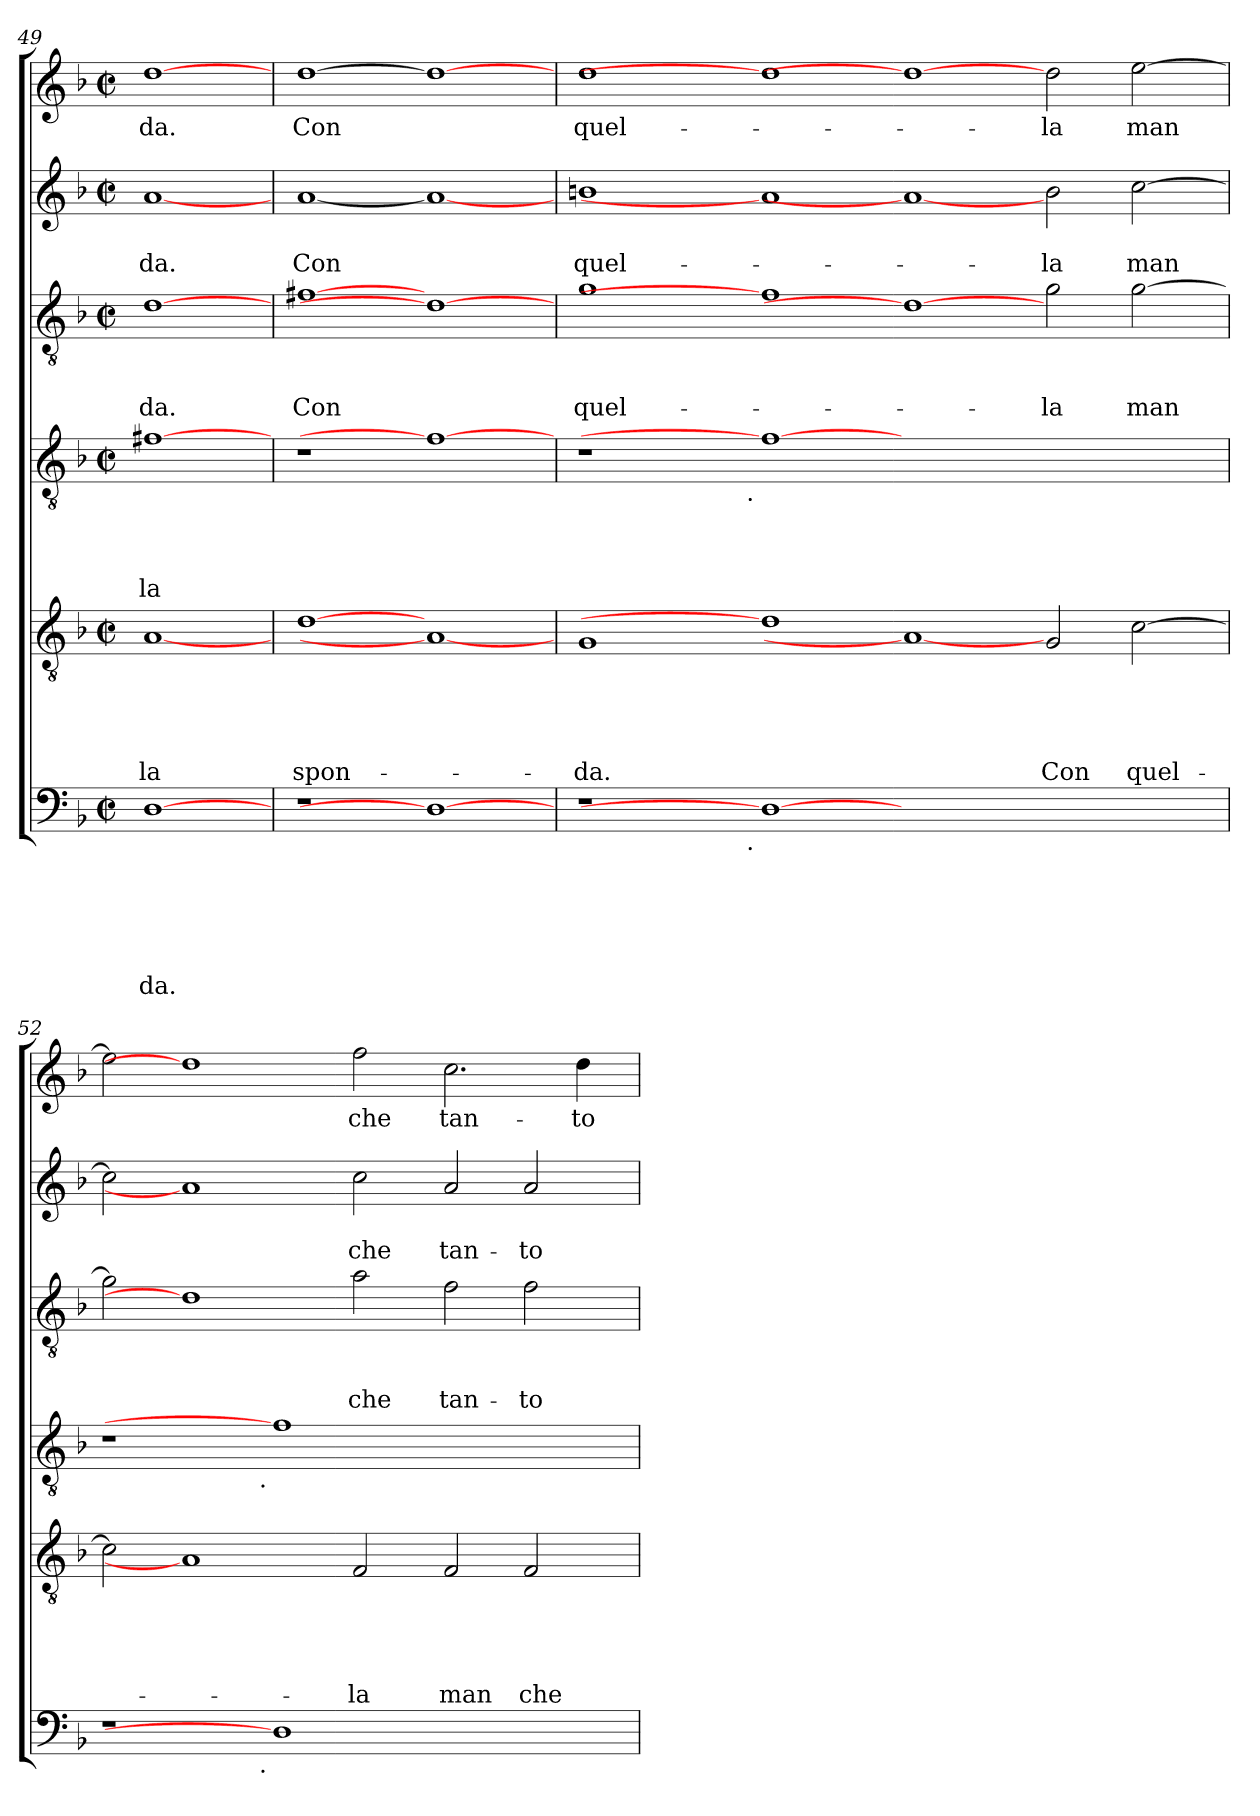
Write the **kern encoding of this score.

**kern	**text	**text	**text	**text	**text	**text	**kern	**text	**text	**text	**text	**text	**kern	**text	**text	**text	**text	**kern	**text	**text	**text	**kern	**text	**text	**kern	**text
*part6	*part6	*part6	*part6	*part6	*part6	*part6	*part5	*part5	*part5	*part5	*part5	*part5	*part4	*part4	*part4	*part4	*part4	*part3	*part3	*part3	*part3	*part2	*part2	*part2	*part1	*part1
*staff6	*staff6	*staff6	*staff6	*staff6	*staff6	*staff6	*staff5	*staff5	*staff5	*staff5	*staff5	*staff5	*staff4	*staff4	*staff4	*staff4	*staff4	*staff3	*staff3	*staff3	*staff3	*staff2	*staff2	*staff2	*staff1	*staff1
*clefF4	*	*	*	*	*	*	*clefGv2	*	*	*	*	*	*clefGv2	*	*	*	*	*clefGv2	*	*	*	*clefG2	*	*	*clefG2	*
*k[b-]	*	*	*	*	*	*	*k[b-]	*	*	*	*	*	*k[b-]	*	*	*	*	*k[b-]	*	*	*	*k[b-]	*	*	*k[b-]	*
*F:	*	*	*	*	*	*	*F:	*	*	*	*	*	*F:	*	*	*	*	*F:	*	*	*	*F:	*	*	*F:	*
*M2/2	*	*	*	*	*	*	*M2/2	*	*	*	*	*	*M2/2	*	*	*	*	*M2/2	*	*	*	*M2/2	*	*	*M2/2	*
*met(c|)	*	*	*	*	*	*	*met(c|)	*	*	*	*	*	*met(c|)	*	*	*	*	*met(c|)	*	*	*	*met(c|)	*	*	*met(c|)	*
=49	=49	=49	=49	=49	=49	=49	=49	=49	=49	=49	=49	=49	=49	=49	=49	=49	=49	=49	=49	=49	=49	=49	=49	=49	=49	=49
!	!	!	!	!	!	!LO:LY:b	!	!	!	!	!	!LO:LY:b	!	!	!	!	!LO:LY:b	!	!	!	!LO:LY:b	!	!	!LO:LY:b	!	!LO:LY:b
[1D	.	.	.	.	.	-da.	[1A	.	.	.	.	la	[1f#X	.	.	.	la	[1d	.	.	-da.	[1a	.	-da.	[1dd	-da.
!!LO:PB:g=z
=50	=50	=50	=50	=50	=50	=50	=50	=50	=50	=50	=50	=50	=50	=50	=50	=50	=50	=50	=50	=50	=50	=50	=50	=50	=50	=50
!	!	!	!	!	!	!	!	!	!	!	!	!LO:LY:b	!	!	!	!	!	!	!	!	!LO:LY:b	!	!	!LO:LY:b	!	!LO:LY:b
1r	.	.	.	.	.	.	[1d	.	.	.	.	spon-	1r	.	.	.	.	[1f#X	.	.	Con	[1a	.	Con	[1dd	Con
1D_	.	.	.	.	.	.	1A_	.	.	.	.	.	1f#_	.	.	.	.	1d_	.	.	.	1a_	.	.	1dd_	.
=51	=51	=51	=51	=51	=51	=51	=51	=51	=51	=51	=51	=51	=51	=51	=51	=51	=51	=51	=51	=51	=51	=51	=51	=51	=51	=51
!	!	!	!	!	!	!	!	!	!	!	!	!LO:LY:b	!	!	!	!	!	!	!	!	!LO:LY:b	!	!	!LO:LY:b	!	!LO:LY:b
*^	*	*	*	*	*	*	*	*	*	*	*	*	*^	*	*	*	*	*	*	*	*	*	*	*	*	*
1r	2ryy	.	.	.	.	.	.	1G	.	.	.	.	-da.	1r	2ryy	.	.	.	.	1g	.	.	quel-	1bn	.	quel-	1dd	quel-
.	4...ryy	.	.	.	.	.	.	.	.	.	.	.	.	.	4...ryy	.	.	.	.	.	.	.	.	.	.	.	.	.
!	!	!	!	!	!	!	!	!	!	!	!	!	!	!	!LO:TX:b:t=.	!	!	!	!	!	!	!	!	!	!	!	!	!
!	!LO:TX:b:t=.	!	!	!	!	!	!	!	!	!	!	!	!	!	!	!	!	!	!	!	!	!	!	!	!	!	!	!
.	1ryy	.	.	.	.	.	.	.	.	.	.	.	.	.	1ryy	.	.	.	.	.	.	.	.	.	.	.	.	.
1D_	.	.	.	.	.	.	.	1d]	.	.	.	.	.	1f#_	.	.	.	.	.	1f#]	.	.	.	1a]	.	.	1dd]	.
.	1ryy	.	.	.	.	.	.	.	.	.	.	.	.	.	1ryy	.	.	.	.	.	.	.	.	.	.	.	.	.
0ryy	.	.	.	.	.	.	.	1A_	.	.	.	.	.	0ryy	.	.	.	.	.	1d_	.	.	.	1a_	.	.	1dd_	.
.	1ryy	.	.	.	.	.	.	.	.	.	.	.	.	.	1ryy	.	.	.	.	.	.	.	.	.	.	.	.	.
!	!	!	!	!	!	!	!	!	!	!	!	!	!LO:LY:b	!	!	!	!	!	!	!	!	!	!LO:LY:b	!	!	!LO:LY:b	!	!LO:LY:b
.	.	.	.	.	.	.	.	2G/	.	.	.	.	Con	.	.	.	.	.	.	2g\	.	.	-la	2b\	.	-la	2dd\	-la
!	!	!	!	!	!	!	!	!	!	!	!	!	!LO:LY:b	!	!	!	!	!	!	!	!	!	!LO:LY:b	!	!	!LO:LY:b	!	!LO:LY:b
.	.	.	.	.	.	.	.	[>2c\	.	.	.	.	quel-	.	.	.	.	.	.	[>2g\	.	.	man	[>2cc\	.	man	[>2ee\	man
.	32ryy	.	.	.	.	.	.	.	.	.	.	.	.	.	32ryy	.	.	.	.	.	.	.	.	.	.	.	.	.
=52	=52	=52	=52	=52	=52	=52	=52	=52	=52	=52	=52	=52	=52	=52	=52	=52	=52	=52	=52	=52	=52	=52	=52	=52	=52	=52	=52	=52
1r	2ryy	.	.	.	.	.	.	2c\]	.	.	.	.	.	1r	2ryy	.	.	.	.	2g\]	.	.	.	2cc\]	.	.	2ee\]	.
.	4...ryy	.	.	.	.	.	.	1A]	.	.	.	.	.	.	4...ryy	.	.	.	.	1d]	.	.	.	1a]	.	.	1dd]	.
!	!	!	!	!	!	!	!	!	!	!	!	!	!	!	!LO:TX:b:t=.	!	!	!	!	!	!	!	!	!	!	!	!	!
!	!LO:TX:b:t=.	!	!	!	!	!	!	!	!	!	!	!	!	!	!	!	!	!	!	!	!	!	!	!	!	!	!	!
.	1ryy	.	.	.	.	.	.	.	.	.	.	.	.	.	1ryy	.	.	.	.	.	.	.	.	.	.	.	.	.
1D]	.	.	.	.	.	.	.	.	.	.	.	.	.	1f#]	.	.	.	.	.	.	.	.	.	.	.	.	.	.
!	!	!	!	!	!	!	!	!	!	!	!	!	!LO:LY:b	!	!	!	!	!	!	!	!	!	!LO:LY:b	!	!	!LO:LY:b	!	!LO:LY:b
.	.	.	.	.	.	.	.	2F/	.	.	.	.	-la	.	.	.	.	.	.	2a\	.	.	che	2cc\	.	che	2ff\	che
.	1ryy	.	.	.	.	.	.	.	.	.	.	.	.	.	1ryy	.	.	.	.	.	.	.	.	.	.	.	.	.
!	!	!	!	!	!	!	!	!	!	!	!	!	!LO:LY:b	!	!	!	!	!	!	!	!	!	!LO:LY:b	!	!	!LO:LY:b	!	!LO:LY:b
1ryy	.	.	.	.	.	.	.	2F/	.	.	.	.	man	1ryy	.	.	.	.	.	2f\	.	.	tan-	2a/	.	tan-	2.cc\	tan-
!	!	!	!	!	!	!	!	!	!	!	!	!	!LO:LY:b:rj	!	!	!	!	!	!	!	!	!	!LO:LY:b:rj	!	!	!LO:LY:b:rj	!	!
.	.	.	.	.	.	.	.	2F/	.	.	.	.	che	.	.	.	.	.	.	2f\	.	.	-to	2a/	.	-to	.	.
!	!	!	!	!	!	!	!	!	!	!	!	!	!	!	!	!	!	!	!	!	!	!	!	!	!	!	!	!LO:LY:b
.	.	.	.	.	.	.	.	.	.	.	.	.	.	.	.	.	.	.	.	.	.	.	.	.	.	.	4dd\	-to
.	32ryy	.	.	.	.	.	.	.	.	.	.	.	.	.	32ryy	.	.	.	.	.	.	.	.	.	.	.	.	.
*v	*v	*	*	*	*	*	*	*	*	*	*	*	*	*v	*v	*	*	*	*	*	*	*	*	*	*	*	*	*
=	=	=	=	=	=	=	=	=	=	=	=	=	=	=	=	=	=	=	=	=	=	=	=	=	=	=
*-	*-	*-	*-	*-	*-	*-	*-	*-	*-	*-	*-	*-	*-	*-	*-	*-	*-	*-	*-	*-	*-	*-	*-	*-	*-	*-
